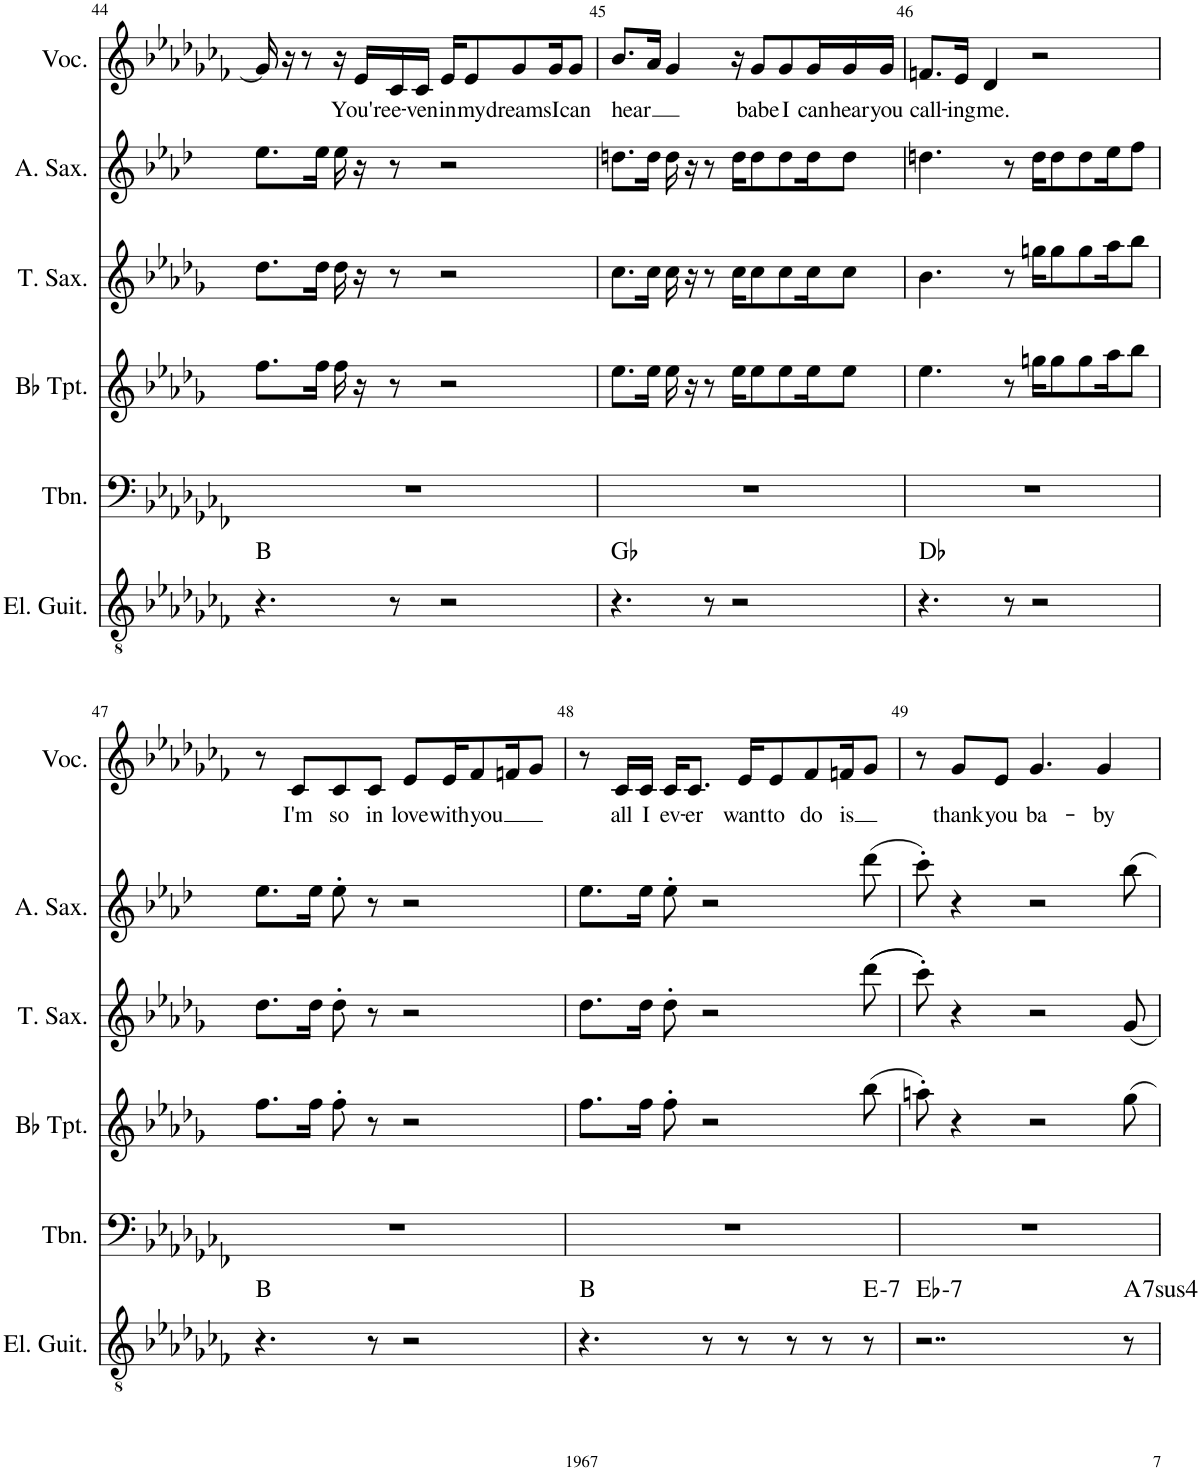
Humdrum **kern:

**kern	**harte	**kern	**kern	**kern	**kern	**kern	**text
*part6	*part6	*part5	*part4	*part3	*part2	*part1	*part1
*staff6	*	*staff5	*staff4	*staff3	*staff2	*staff1	*staff1
*I"Electric Guitar	*	*I"Trombone	*I"Bb Trumpet	*I"Tenor Saxophone	*I"Alto Saxophone	*I"Vocal	*
*I'El. Guit.	*	*I'Tbn.	*I'Bb Tpt.	*I'T. Sax.	*I'A. Sax.	*I'Voc.	*
!!LO:PB:g=z
*clefGv2	*	*clefF4	*clefG2	*clefG2	*clefG2	*clefG2	*
*	*	*	*Trd1c2	*Trd8c14	*Trd5c9	*	*
*k[b-e-a-d-g-c-f-]	*	*k[b-e-a-d-g-c-f-]	*k[b-e-a-d-g-]	*k[b-e-a-d-g-]	*k[b-e-a-d-]	*k[b-e-a-d-g-c-f-]	*
*M4/4	*	*M4/4	*M4/4	*M4/4	*M4/4	*M4/4	*
=44	=44	=44	=44	=44	=44	=44	=44
4.r	B:maj	1r	8.ff\L	8.dd-\L	8.ee-\L	16g-/]	.
.	.	.	.	.	.	16r	.
.	.	.	.	.	.	8r	.
.	.	.	16ff\Jk	16dd-\Jk	16ee-\Jk	.	.
.	.	.	16ff\	16dd-\	16ee-\	16r	.
!	!	!	!	!	!	!	!LO:LY:b
.	.	.	16r	16r	16r	16e-/LL	You're
!	!	!	!	!	!	!	!LO:LY:b
8r	.	.	8r	8r	8r	16c-/	e-
!	!	!	!	!	!	!	!LO:LY:b
.	.	.	.	.	.	16c-/JJ	-ven
!	!	!	!	!	!	!	!LO:LY:b
2r	.	.	2r	2r	2r	16e-/KL	in
!	!	!	!	!	!	!	!LO:LY:b
.	.	.	.	.	.	8e-/	my
!	!	!	!	!	!	!	!LO:LY:b
.	.	.	.	.	.	8g-/	dreams
!	!	!	!	!	!	!	!LO:LY:b
.	.	.	.	.	.	16g-/K	I
!	!	!	!	!	!	!	!LO:LY:b
.	.	.	.	.	.	8g-/J	can
=45	=45	=45	=45	=45	=45	=45	=45
!	!	!	!	!	!	!	!LO:LY:b
4.r	Gb:maj	1r	8.ee-\L	8.cc\L	8.ddn\L	8.b-/L	hear
.	.	.	16ee-\Jk	16cc\Jk	16dd\Jk	16a-/Jk	.
.	.	.	16ee-\	16cc\	16dd\	4g-/	.
.	.	.	16r	16r	16r	.	.
8r	.	.	8r	8r	8r	.	.
2r	.	.	16ee-\KL	16cc\KL	16dd\KL	16r	.
!	!	!	!	!	!	!	!LO:LY:b
.	.	.	8ee-\	8cc\	8dd\	8g-/L	babe
!	!	!	!	!	!	!	!LO:LY:b
.	.	.	8ee-\	8cc\	8dd\	8g-/	I
!	!	!	!	!	!	!	!LO:LY:b
.	.	.	16ee-\K	16cc\K	16dd\K	16g-/L	can
!	!	!	!	!	!	!	!LO:LY:b
.	.	.	8ee-\J	8cc\J	8dd\J	16g-/	hear
!	!	!	!	!	!	!	!LO:LY:b
.	.	.	.	.	.	16g-/JJ	you
=46	=46	=46	=46	=46	=46	=46	=46
!	!	!	!	!	!	!	!LO:LY:b
4.r	Db:maj	1r	4.ee-\	4.b-\	4.ddn\	8.fn/L	-call-
!	!	!	!	!	!	!	!LO:LY:b
.	.	.	.	.	.	16e-/Jk	-ing
!	!	!	!	!	!	!	!LO:LY:b
.	.	.	.	.	.	4d-/	me.
8r	.	.	8r	8r	8r	.	.
2r	.	.	16ggn\KL	16ggn\KL	16dd\KL	2r	.
.	.	.	8gg\	8gg\	8dd\	.	.
.	.	.	8gg\	8gg\	8dd\	.	.
.	.	.	16aa-\K	16aa-\K	16ee-\K	.	.
.	.	.	8bb-\J	8bb-\J	8ff\J	.	.
!!LO:LB:g=z
=47	=47	=47	=47	=47	=47	=47	=47
4.r	B:maj	1r	8.ff\L	8.dd-\L	8.ee-\L	8r	.
!	!	!	!	!	!	!	!LO:LY:b
.	.	.	.	.	.	8c-/L	I'm
.	.	.	16ff\Jk	16dd-\Jk	16ee-\Jk	.	.
!	!	!	!	!	!	!	!LO:LY:b
.	.	.	8ff'\	8dd-'\	8ee-'\	8c-/	so
!	!	!	!	!	!	!	!LO:LY:b
8r	.	.	8r	8r	8r	8c-/J	in
!	!	!	!	!	!	!	!LO:LY:b
2r	.	.	2r	2r	2r	8e-/L	love
!	!	!	!	!	!	!	!LO:LY:b
.	.	.	.	.	.	16e-/K	with
!	!	!	!	!	!	!	!LO:LY:b
.	.	.	.	.	.	8f-/	you
.	.	.	.	.	.	16fn/K	.
.	.	.	.	.	.	8g-/J	.
=48	=48	=48	=48	=48	=48	=48	=48
4.r	B:maj	1r	8.ff\L	8.dd-\L	8.ee-\L	8r	.
!	!	!	!	!	!	!	!LO:LY:b
.	.	.	.	.	.	16c-/LL	all
!	!	!	!	!	!	!	!LO:LY:b
.	.	.	16ff\Jk	16dd-\Jk	16ee-\Jk	16c-/JJ	I
!	!	!	!	!	!	!	!LO:LY:b
.	.	.	8ff'\	8dd-'\	8ee-'\	16c-/KL	ev-
!	!	!	!	!	!	!	!LO:LY:b
.	.	.	.	.	.	8.c-/J	-er
8r	.	.	2r	2r	2r	.	.
!	!	!	!	!	!	!	!LO:LY:b
8r	.	.	.	.	.	16e-/KL	want
!	!	!	!	!	!	!	!LO:LY:b
.	.	.	.	.	.	8e-/	to
8r	.	.	.	.	.	.	.
!	!	!	!	!	!	!	!LO:LY:b
.	.	.	.	.	.	8f-/	do
8r	.	.	.	.	.	.	.
!	!	!	!	!	!	!	!LO:LY:b
.	.	.	.	.	.	16fn/K	is
!	!LO:H:kt=7	!	!	!	!	!	!
8r	E:min7	.	(8bb-\	((8ddd-\	(8ddd-\	8g-/J	.
=49	=49	=49	=49	=49	=49	=49	=49
!	!LO:H:kt=7	!	!	!	!	!	!
2..r	Eb:min7	1r	8aan'\)	8ccc'\))	8ccc'\)	8r	.
!	!	!	!	!	!	!	!LO:LY:b
.	.	.	4r	4r	4r	8g-/L	thank
!	!	!	!	!	!	!	!LO:LY:b
.	.	.	.	.	.	8e-/J	you
!	!	!	!	!	!	!	!LO:LY:b
.	.	.	2r	2r	2r	4.g-/	ba-
!	!	!	!	!	!	!	!LO:LY:b
.	.	.	.	.	.	4g-/	-by
!	!LO:H:kt=74	!	!	!	!	!	!
8r	A:sus4(7)	.	8gg-\	8g-/	8bb-\	.	.
=	=	=	=	=	=	=	=
*-	*-	*-	*-	*-	*-	*-	*-
